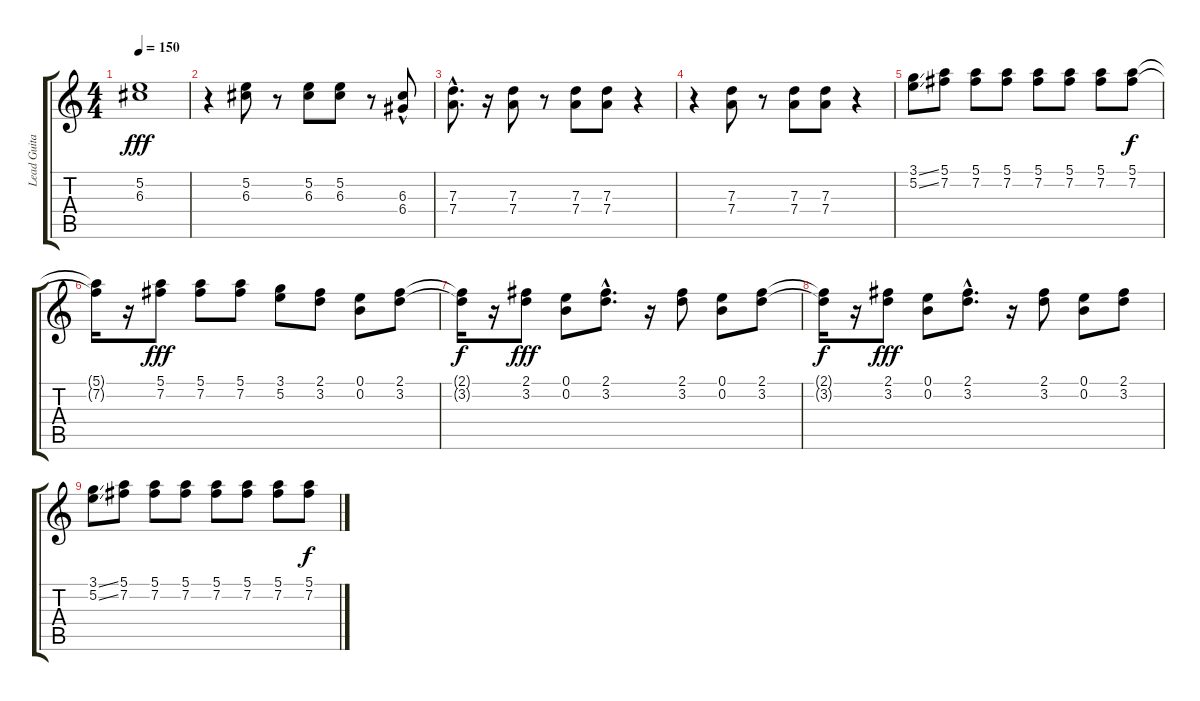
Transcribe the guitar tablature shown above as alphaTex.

\track ("Lead Guitar" "Lead Guita") {instrument distortionguitar}
\staff {score tabs}
\tuning (E4 B3 G3 D3 A2 E2) {hide}
\ts (4 4)
\tempo 150
\clef g2
\ks c
(5.2 6.3).1{dy fff} |
r.4 (5.2 6.3).8 r.8 (5.2 6.3).8 (5.2 6.3).8 r.8 (6.3{hac} 6.4{hac}).8 |
(7.3{hac} 7.4{hac}).8{d} r.16 (7.3 7.4).8 r.8 (7.3 7.4).8 (7.3 7.4).8 r.4 |
r.4 (7.3 7.4).8 r.8 (7.3 7.4).8 (7.3 7.4).8 r.4 |
(3.1{ss} 5.2{ss}).8 (5.1 7.2).8 (5.1 7.2).8 (5.1 7.2).8 (5.1 7.2).8 (5.1 7.2).8 (5.1 7.2).8 (5.1 7.2).8{dy f} |
(5.1{t} 7.2{t}).16 r.16 (5.1 7.2).8{dy fff} (5.1 7.2).8 (5.1 7.2).8 (3.1 5.2).8 (2.1 3.2).8 (0.1 0.2).8 (2.1 3.2).8 |
(2.1{t} 3.2{t}).16{dy f} r.16 (2.1 3.2).8{dy fff} (0.1 0.2).8 (2.1{hac} 3.2{hac}).8{d} r.16 (2.1 3.2).8 (0.1 0.2).8 (2.1 3.2).8 |
(2.1{t} 3.2{t}).16{dy f} r.16 (2.1 3.2).8{dy fff} (0.1 0.2).8 (2.1{hac} 3.2{hac}).8{d} r.16 (2.1 3.2).8 (0.1 0.2).8 (2.1 3.2).8 |
(3.1{ss} 5.2{ss}).8 (5.1 7.2).8 (5.1 7.2).8 (5.1 7.2).8 (5.1 7.2).8 (5.1 7.2).8 (5.1 7.2).8 (5.1 7.2).8{dy f}
